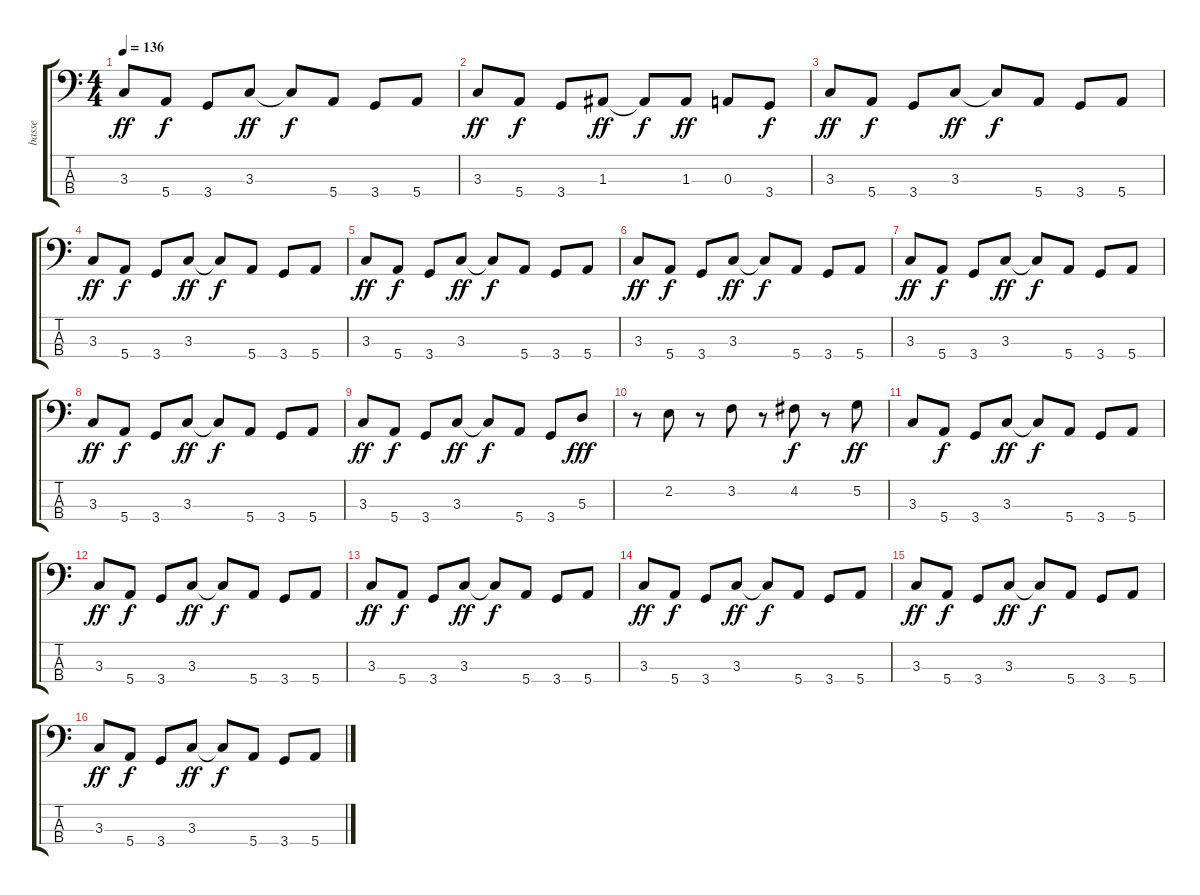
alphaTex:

\track ("basse" "basse") {instrument electricbassfinger}
\staff {score tabs}
\tuning (G2 D2 A1 E1) {hide}
\ts (4 4)
\tempo 136
\clef f4
\ks c
3.3.8{dy ff instrument electricbassfinger} 5.4.8{dy f} 3.4.8 3.3.8{dy ff} 3.3{t}.8{dy f} 5.4.8 3.4.8 5.4.8 |
3.3.8{dy ff} 5.4.8{dy f} 3.4.8 1.3.8{dy ff} 1.3{t}.8{dy f} 1.3.8{dy ff} 0.3.8 3.4.8{dy f} |
3.3.8{dy ff} 5.4.8{dy f} 3.4.8 3.3.8{dy ff} 3.3{t}.8{dy f} 5.4.8 3.4.8 5.4.8 |
3.3.8{dy ff} 5.4.8{dy f} 3.4.8 3.3.8{dy ff} 3.3{t}.8{dy f} 5.4.8 3.4.8 5.4.8 |
3.3.8{dy ff} 5.4.8{dy f} 3.4.8 3.3.8{dy ff} 3.3{t}.8{dy f} 5.4.8 3.4.8 5.4.8 |
3.3.8{dy ff} 5.4.8{dy f} 3.4.8 3.3.8{dy ff} 3.3{t}.8{dy f} 5.4.8 3.4.8 5.4.8 |
3.3.8{dy ff} 5.4.8{dy f} 3.4.8 3.3.8{dy ff} 3.3{t}.8{dy f} 5.4.8 3.4.8 5.4.8 |
3.3.8{dy ff} 5.4.8{dy f} 3.4.8 3.3.8{dy ff} 3.3{t}.8{dy f} 5.4.8 3.4.8 5.4.8 |
3.3.8{dy ff} 5.4.8{dy f} 3.4.8 3.3.8{dy ff} 3.3{t}.8{dy f} 5.4.8 3.4.8 5.3.8{dy fff} |
r.8 2.2.8 r.8 3.2.8 r.8 4.2.8{dy f} r.8 5.2.8{dy ff} |
3.3.8 5.4.8{dy f} 3.4.8 3.3.8{dy ff} 3.3{t}.8{dy f} 5.4.8 3.4.8 5.4.8 |
3.3.8{dy ff} 5.4.8{dy f} 3.4.8 3.3.8{dy ff} 3.3{t}.8{dy f} 5.4.8 3.4.8 5.4.8 |
3.3.8{dy ff} 5.4.8{dy f} 3.4.8 3.3.8{dy ff} 3.3{t}.8{dy f} 5.4.8 3.4.8 5.4.8 |
3.3.8{dy ff} 5.4.8{dy f} 3.4.8 3.3.8{dy ff} 3.3{t}.8{dy f} 5.4.8 3.4.8 5.4.8 |
3.3.8{dy ff} 5.4.8{dy f} 3.4.8 3.3.8{dy ff} 3.3{t}.8{dy f} 5.4.8 3.4.8 5.4.8 |
3.3.8{dy ff} 5.4.8{dy f} 3.4.8 3.3.8{dy ff} 3.3{t}.8{dy f} 5.4.8 3.4.8 5.4.8
